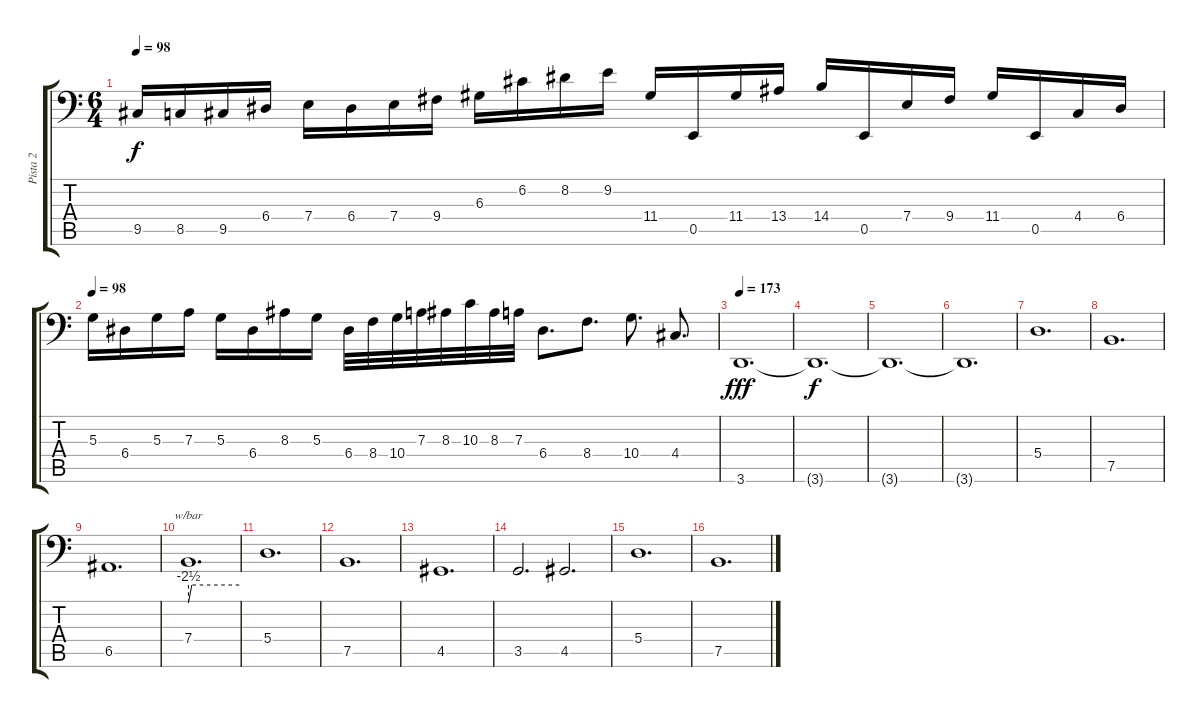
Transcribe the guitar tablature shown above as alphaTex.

\track ("Pista 2" "Pista 2") {instrument electricbassfinger}
\staff {score tabs}
\tuning (C3 G2 D2 A1 E1 B0) {hide}
\ts (6 4)
\tempo 98
\clef f4
\ks c
9.5.16{dy f} 8.5.16 9.5.16 6.4.16 7.4.16 6.4.16 7.4.16 9.4.16 6.3.16 6.2.16 8.2.16 9.2.16 11.4.16 0.5.16 11.4.16 13.4.16 14.4.16 0.5.16 7.4.16 9.4.16 11.4.16 0.5.16 4.4.16 6.4.16 |
\tempo 98
5.3.16 6.4.16 5.3.16 7.3.16 5.3.16 6.4.16 8.3.16 5.3.16 6.4.32 8.4.32 10.4.32 7.3.32 8.3.32 10.3.32 8.3.32 7.3.32 6.4.8{d} 8.4.8{d} 10.4.8{d} 4.4.8{d} |
\tempo 173
3.6.1{d dy fff} |
3.6{t}.1{d dy f} |
3.6{t}.1{d} |
3.6{t}.1{d} |
5.4.1{d} |
7.5.1{d} |
6.5.1{d} |
7.4.1{d tbe (custom default 0 -10 4 0 60 0)} |
5.4.1{d} |
7.5.1{d} |
4.5.1{d} |
3.5.2{d} 4.5.2{d} |
5.4.1{d} |
7.5.1{d}
